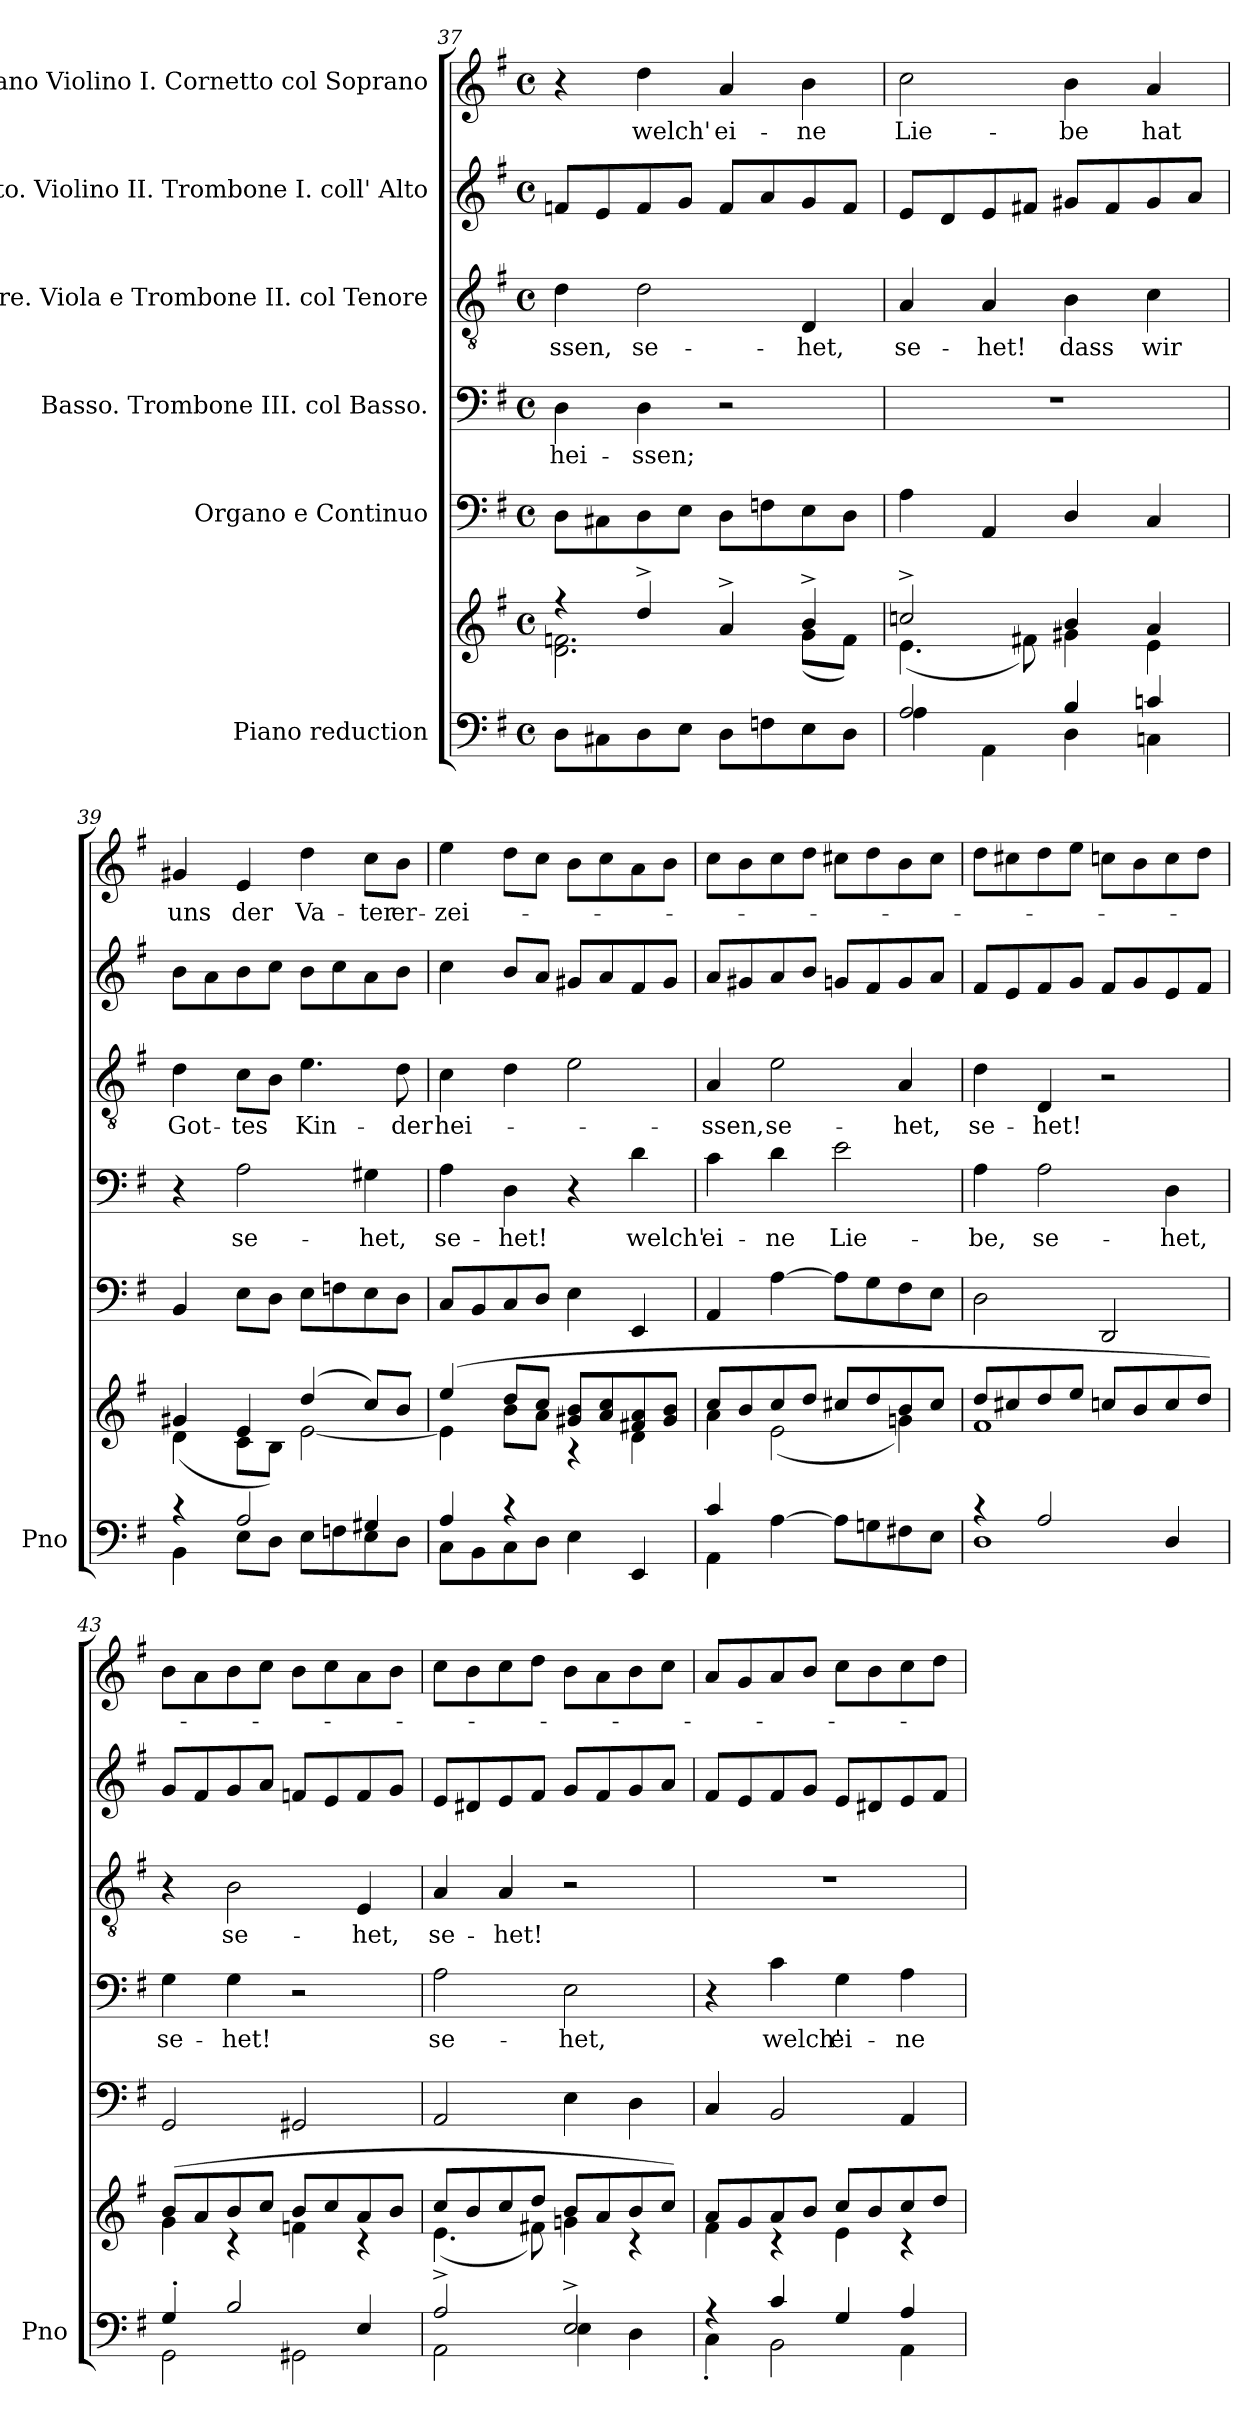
**kern	**kern	**kern	**kern	**text	**kern	**text	**kern	**kern	**text
*part6	*part6	*part5	*part4	*part4	*part3	*part3	*part2	*part1	*part1
*staff7	*staff6	*staff5	*staff4	*staff4	*staff3	*staff3	*staff2	*staff1	*staff1
*I"Piano reduction	*	*I"Organo e Continuo	*I"Basso. Trombone III. col Basso.	*	*I"Tenore. Viola e Trombone II. col Tenore	*	*I"Alto. Violino II. Trombone I. coll' Alto	*I"Soprano Violino I. Cornetto col Soprano	*
*I'Pno	*	*	*	*	*	*	*	*	*
*clefF4	*clefG2	*clefF4	*clefF4	*	*clefGv2	*	*clefG2	*clefG2	*
*k[f#]	*k[f#]	*k[f#]	*k[f#]	*	*k[f#]	*	*k[f#]	*k[f#]	*
*M4/4	*M4/4	*M4/4	*M4/4	*	*M4/4	*	*M4/4	*M4/4	*
*met(c)	*met(c)	*met(c)	*met(c)	*	*met(c)	*	*met(c)	*met(c)	*
=37	=37	=37	=37	=37	=37	=37	=37	=37	=37
*	*^	*	*	*	*	*	*	*	*
!	!	!	!	!	!LO:LY:b	!	!LO:LY:b	!	!	!
8D\L	4r	2.d\ 2.fn\	8D\L	4D\	hei-	4d\	ssen,	8fn/L	4r	.
8C#X\	.	.	8C#X\	.	.	.	.	8e/	.	.
!	!	!	!	!	!LO:LY:b	!	!LO:LY:b	!	!	!LO:LY:b
8D\	4dd^/	.	8D\	4D\	ssen;	2d\	se-	8f/	4dd\	welch'
8E\J	.	.	8E\J	.	.	.	.	8g/J	.	.
!	!	!	!	!	!	!	!	!	!	!LO:LY:b
8D\L	4a^/	.	8D\L	2r	.	.	.	8f/L	4a/	ei-
8Fn\	.	.	8Fn\	.	.	.	.	8a/	.	.
!	!	!	!	!	!	!	!LO:LY:b	!	!	!LO:LY:b
8E\	4b^/	(8g\L	8E\	.	.	4D/	het,	8g/	4b\	ne
8D\J	.	8f\J)	8D\J	.	.	.	.	8f/J	.	.
=38	=38	=38	=38	=38	=38	=38	=38	=38	=38	=38
*^	*	*	*	*	*	*	*	*	*	*
!	!	!	!	!	!	!	!	!LO:LY:b	!	!	!LO:LY:b
2A/	4A\	2ccn^/	(4.e\	4A\	1r	.	4A/	se-	8e/L	2cc\	Lie-
.	.	.	.	.	.	.	.	.	8d/	.	.
!	!	!	!	!	!	!	!	!LO:LY:b	!	!	!
.	4AA\	.	.	4AA/	.	.	4A/	het!	8e/	.	.
.	.	.	8f#X\)	.	.	.	.	.	8f#X/J	.	.
!	!	!	!	!	!	!	!	!LO:LY:b	!	!	!LO:LY:b
4B/	4D\	4b/	4g#X\	4D/	.	.	4B\	dass	8g#X/L	4b\	be
.	.	.	.	.	.	.	.	.	8f#/	.	.
!	!	!	!	!	!	!	!	!LO:LY:b	!	!	!LO:LY:b
4cn/	4Cn\	4a/	4e\	4C/	.	.	4c\	wir	8g#/	4a/	hat
.	.	.	.	.	.	.	.	.	8a/J	.	.
=39	=39	=39	=39	=39	=39	=39	=39	=39	=39	=39	=39
!	!	!	!	!	!	!	!	!LO:LY:b	!	!	!LO:LY:b
4r	4BB\	4g#X/	(4d\	4BB/	4r	.	4d\	Got-	8b\L	4g#X/	uns
.	.	.	.	.	.	.	.	.	8a\	.	.
!	!	!	!	!	!	!LO:LY:b	!	!LO:LY:b	!	!	!LO:LY:b
2A/	8E\L	4e/	8c\L	8E\L	2A\	se-	8c\L	tes	8b\	4e/	der
.	8D\J	.	8B\J)	8D\J	.	.	8B\J	.	8cc\J	.	.
!	!	!	!	!	!	!	!	!LO:LY:b	!	!	!LO:LY:b
.	8E\L	(4dd/	[2e\	8E\L	.	.	4.e\	Kin-	8b\L	4dd\	Va-
.	8Fn\	.	.	8Fn\	.	.	.	.	8cc\	.	.
!	!	!	!	!	!	!LO:LY:b	!	!	!	!	!LO:LY:b
4G#X/	8E\	8cc/L)	.	8E\	4G#X\	het,	.	.	8a\	8cc\L	ter
!	!	!	!	!	!	!	!	!LO:LY:b	!	!	!LO:LY:b
.	8D\J	8b'/J	.	8D\J	.	.	8d\	der	8b\J	8b\J	er-
=40	=40	=40	=40	=40	=40	=40	=40	=40	=40	=40	=40
!	!	!	!	!	!	!LO:LY:b	!	!LO:LY:b	!	!	!LO:LY:b
4A/	8C\L	(4ee/	4e\]	8C/L	4A\	se-	4c\	hei-	4cc\	4ee\	zei-
.	8BB\	.	.	8BB/	.	.	.	.	.	.	.
!	!	!	!	!	!	!LO:LY:b	!	!	!	!	!
4r	8C\	8dd/L	8b\L	8C/	4D\	het!	4d\	.	8b/L	8dd\L	.
.	8D\J	8cc/J	8a\J	8D/J	.	.	.	.	8a/J	8cc\J	.
4ryy	4E\	8g#X/ 8b/L	4r	4E\	4r	.	2e\	.	8g#X/L	8b\L	.
.	.	8a/ 8cc/	.	.	.	.	.	.	8a/	8cc\	.
!	!	!	!	!	!	!LO:LY:b	!	!	!	!	!
4EE/	4ryy	8f#X/ 8a/	4d\	4EE/	4d\	welch'	.	.	8f#/	8a\	.
.	.	8g#/ 8b/J	.	.	.	.	.	.	8g#/J	8b\J	.
=41	=41	=41	=41	=41	=41	=41	=41	=41	=41	=41	=41
!	!	!	!	!	!	!LO:LY:b	!	!LO:LY:b	!	!	!
4c/	4AA\	8cc/L	4a\	4AA/	4c\	ei-	4A/	-ssen,	8a/L	8cc\L	.
.	.	8b/	.	.	.	.	.	.	8g#X/	8b\	.
!	!	!	!	!	!	!LO:LY:b	!	!LO:LY:b	!	!	!
[>4A\	4ryy	8cc/	(2e\	[4A\	4d\	ne	2e\	se-	8a/	8cc\	.
.	.	8dd/J	.	.	.	.	.	.	8b/J	8dd\J	.
!	!	!	!	!	!	!LO:LY:b	!	!	!	!	!
8A\L]	2ryy	8cc#X/L	.	8A\L]	2e\	Lie-	.	.	8gn/L	8cc#X\L	.
8Gn\	.	8dd/	.	8G\	.	.	.	.	8f#/	8dd\	.
!	!	!	!	!	!	!	!	!LO:LY:b	!	!	!
8F#X\	.	8b/	4gn\)	8F#\	.	.	4A/	het,	8g/	8b\	.
8E\J	.	8cc#/J	.	8E\J	.	.	.	.	8a/J	8cc#\J	.
!!LO:LB:g=z
=42	=42	=42	=42	=42	=42	=42	=42	=42	=42	=42	=42
!	!	!	!	!	!	!LO:LY:b	!	!LO:LY:b	!	!	!
4r	1D	8dd/L	1f#	2D\	4A\	be,	4d\	se-	8f#/L	8dd\L	.
.	.	8cc#X/	.	.	.	.	.	.	8e/	8cc#X\	.
!	!	!	!	!	!	!LO:LY:b	!	!LO:LY:b	!	!	!
2A/	.	8dd/	.	.	2A\	se-	4D/	het!	8f#/	8dd\	.
.	.	8ee/J	.	.	.	.	.	.	8g/J	8ee\J	.
.	.	8ccn/L	.	2DD/	.	.	2r	.	8f#/L	8ccn\L	.
.	.	8b/	.	.	.	.	.	.	8g/	8b\	.
!	!	!	!	!	!	!LO:LY:b	!	!	!	!	!
4D/	.	8cc/	.	.	4D\	het,	.	.	8e/	8cc\	.
.	.	8dd/J)	.	.	.	.	.	.	8f#/J	8dd\J	.
=43	=43	=43	=43	=43	=43	=43	=43	=43	=43	=43	=43
!	!	!	!	!	!	!LO:LY:b	!	!	!	!	!
4G'/	2GG\	(8b/L	4g\	2GG/	4G\	se-	4r	.	8g/L	8b\L	.
.	.	8a/	.	.	.	.	.	.	8f#/	8a\	.
!	!	!	!	!	!	!LO:LY:b	!	!LO:LY:b	!	!	!
2B/	.	8b/	4r	.	4G\	het!	2B\	se-	8g/	8b\	.
.	.	8cc/J	.	.	.	.	.	.	8a/J	8cc\J	.
.	2GG#X\	8b/L	4fn\	2GG#X/	2r	.	.	.	8fn/L	8b\L	.
.	.	8cc/	.	.	.	.	.	.	8e/	8cc\	.
!	!	!	!	!	!	!	!	!LO:LY:b	!	!	!
4E/	.	8a/	4r	.	.	.	4E/	het,	8f/	8a\	.
.	.	8b/J	.	.	.	.	.	.	8g/J	8b\J	.
=44	=44	=44	=44	=44	=44	=44	=44	=44	=44	=44	=44
!	!	!	!	!	!	!LO:LY:b	!	!LO:LY:b	!	!	!
2A^/	2AA\	8cc/L	(4.e\	2AA/	2A\	se-	4A/	se-	8e/L	8cc\L	.
.	.	8b/	.	.	.	.	.	.	8d#X/	8b\	.
!	!	!	!	!	!	!	!	!LO:LY:b	!	!	!
.	.	8cc/	.	.	.	.	4A/	het!	8e/	8cc\	.
.	.	8dd/J	8f#X\)	.	.	.	.	.	8f#/J	8dd\J	.
!	!	!	!	!	!	!LO:LY:b	!	!	!	!	!
2E^/	4E\	8b/L	4gn\	4E\	2E\	het,	2r	.	8g/L	8b\L	.
.	.	8a/	.	.	.	.	.	.	8f#/	8a\	.
.	4D\	8b/	4r	4D\	.	.	.	.	8g/	8b\	.
.	.	8cc/J)	.	.	.	.	.	.	8a/J	8cc\J	.
=45	=45	=45	=45	=45	=45	=45	=45	=45	=45	=45	=45
4r	4C'\	8a/L	4f#\	4C/	4r	.	1r	.	8f#/L	8a/L	.
.	.	8g/	.	.	.	.	.	.	8e/	8g/	.
!	!	!	!	!	!	!LO:LY:b	!	!	!	!	!
4c/	2BB\	8a/	4r	2BB/	4c\	welch'	.	.	8f#/	8a/	.
.	.	8b/J	.	.	.	.	.	.	8g/J	8b/J	.
!	!	!	!	!	!	!LO:LY:b	!	!	!	!	!
4G/	.	8cc/L	4e\	.	4G\	ei-	.	.	8e/L	8cc\L	.
.	.	8b/	.	.	.	.	.	.	8d#X/	8b\	.
!	!	!	!	!	!	!LO:LY:b	!	!	!	!	!
4A/	4AA\	8cc/	4r	4AA/	4A\	ne	.	.	8e/	8cc\	.
.	.	8dd/J	.	.	.	.	.	.	8f#/J	8dd\J	.
*v	*v	*	*	*	*	*	*	*	*	*	*
*	*v	*v	*	*	*	*	*	*	*	*
=	=	=	=	=	=	=	=	=	=
*-	*-	*-	*-	*-	*-	*-	*-	*-	*-
